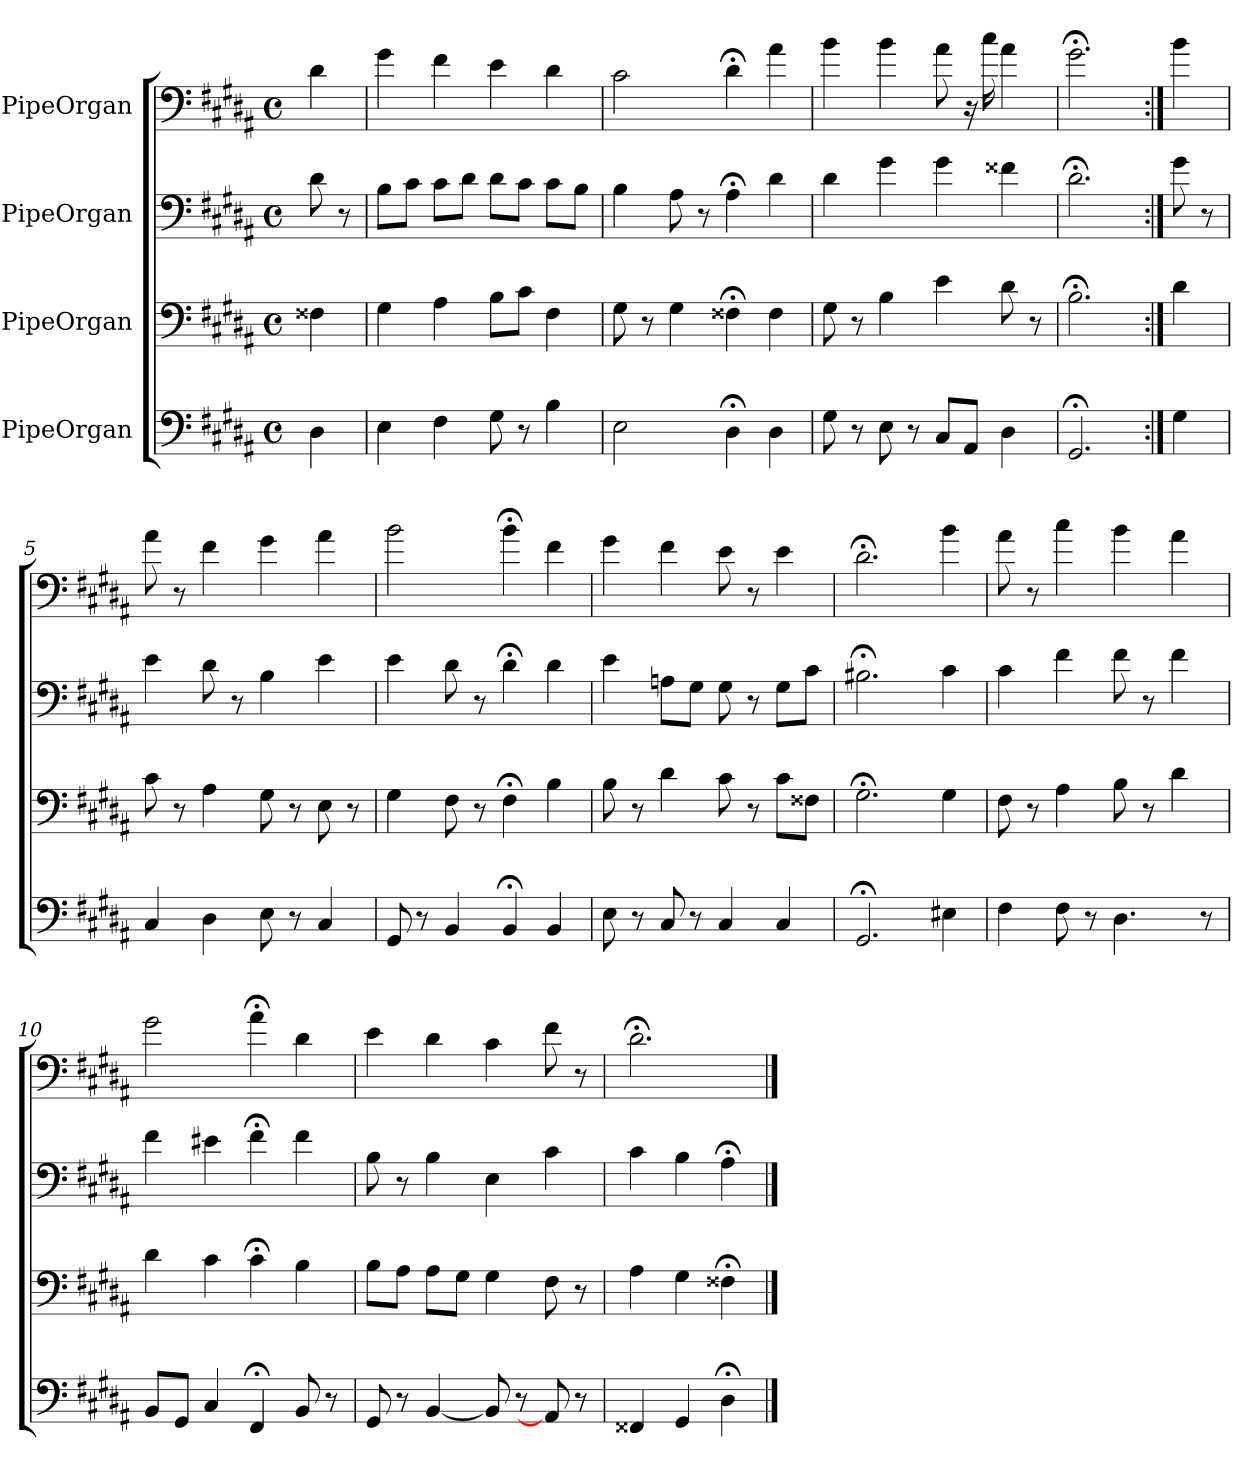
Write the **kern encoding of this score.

**kern	**kern	**kern	**kern
*part4	*part3	*part2	*part1
*staff4	*staff3	*staff2	*staff1
*I"PipeOrgan	*I"PipeOrgan	*I"PipeOrgan	*I"PipeOrgan
*clefF4	*clefF4	*clefF4	*clefF4
*k[f#c#g#d#a#]	*k[f#c#g#d#a#]	*k[f#c#g#d#a#]	*k[f#c#g#d#a#]
*g#:	*g#:	*g#:	*g#:
*M4/4	*M4/4	*M4/4	*M4/4
*met(c)	*met(c)	*met(c)	*met(c)
*MM56	*MM56	*MM56	*MM56
=	=	=	=
4D#	4F##X	8d#	4d#
.	.	8r	.
=1	=1	=1	=1
4E	4G#	8B\L	4g#
.	.	8c#\J	.
4F#	4A#	8c#\L	4f#
.	.	8d#\J	.
8G#	8B\L	8d#\L	4e
8r	8c#\J	8c#\J	.
4B	4F#	8c#\L	4d#
.	.	8B\J	.
=2	=2	=2	=2
2E	8G#	4B	2c#
.	8r	.	.
.	4G#	8A#	.
.	.	8r	.
4D#;<	4F##X;<	4A#;<	4d#;<
4D#	4F##	4d#	4a#
=3	=3	=3	=3
8G#	8G#	4d#	4b
8r	8r	.	.
8E	4B	4g#	4b
8r	.	.	.
8C#/L	4e	4g#	8a#
8AA#/J	.	.	16r
.	.	.	16cc#
4D#	8d#	4f##X	4a#
.	8r	.	.
=4	=4	=4	=4
2.GG#;<	2.B;<	2.d#;<	2.g#;<
=:|!	=:|!	=:|!	=:|!
4G#	4d#	8g#	4b
.	.	8r	.
=5	=5	=5	=5
4C#	8c#	4e	8a#
.	8r	.	8r
4D#	4A#	8d#	4f#
.	.	8r	.
8E	8G#	4B	4g#
8r	8r	.	.
4C#	8E	4e	4a#
.	8r	.	.
=6	=6	=6	=6
8GG#	4G#	4e	2b
8r	.	.	.
4BB	8F#	8d#	.
.	8r	8r	.
4BB;<	4F#;<	4d#;<	4b;<
4BB	4B	4d#	4f#
=7	=7	=7	=7
8E	8B	4e	4g#
8r	8r	.	.
8C#	4d#	8An\L	4f#
8r	.	8G#\J	.
4C#	8c#	8G#	8e
.	8r	8r	8r
4C#	8c#\L	8G#\L	4e
.	8F##X\J	8c#\J	.
=8	=8	=8	=8
2.GG#;<	2.G#;<	2.B#X;<	2.d#;<
4E#X	4G#	4c#	4b
=9	=9	=9	=9
4F#	8F#	4c#	8a#
.	8r	.	8r
8F#	4A#	4f#	4cc#
8r	.	.	.
4.D#	8B	8f#	4b
.	8r	8r	.
.	4d#	4f#	4a#
8r	.	.	.
=10	=10	=10	=10
8BB/L	4d#	4f#	2g#
8GG#/J	.	.	.
4C#	4c#	4e#X	.
4FF#;<	4c#;<	4f#;<	4a#;<
8BB	4B	4f#	4d#
8r	.	.	.
=11	=11	=11	=11
8GG#	8B\L	8B	4e
8r	8A#\J	8r	.
[4BB	8A#\L	4B	4d#
.	8G#\J	.	.
8BB]	4G#	4E	4c#
8r	.	.	.
8AA#]	8F#	4c#	8f#
8r	8r	.	8r
=12	=12	=12	=12
4FF##X	4A#	4c#	2.d#;<
4GG#	4G#	4B	.
4D#;<	4F##X;<	4A#;<	.
==	==	==	==
*-	*-	*-	*-
